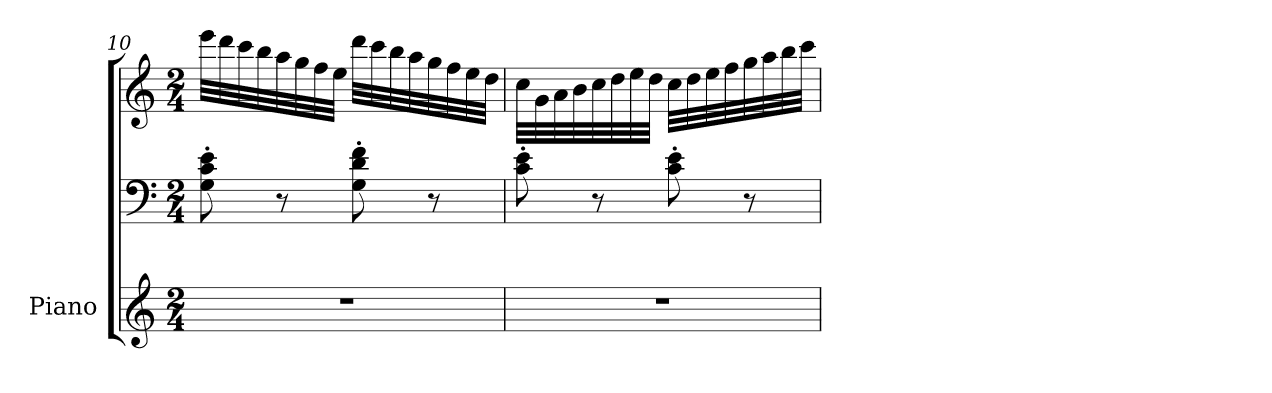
**kern	**kern	**kern
*part1	*part1	*part1
*staff3	*staff2	*staff1
*I"Piano	*	*
*I'Pno	*	*
*clefG2	*clefF4	*clefG2
*k[]	*k[]	*k[]
*M2/4	*M2/4	*M2/4
=10	=10	=10
2r	8G\' 8c\' 8e\'	32eee\LLL
.	.	32ddd\
.	.	32ccc\
.	.	32bb\
.	8r	32aa\
.	.	32gg\
.	.	32ff\
.	.	32ee\JJJ
.	8G\' 8d\' 8f\'	32ddd\LLL
.	.	32ccc\
.	.	32bb\
.	.	32aa\
.	8r	32gg\
.	.	32ff\
.	.	32ee\
.	.	32dd\JJJ
=11	=11	=11
2r	8c\' 8e\'	32cc\LLL
.	.	32g\
.	.	32a\
.	.	32b\
.	8r	32cc\
.	.	32dd\
.	.	32ee\
.	.	32dd\JJJ
.	8c\' 8e\'	32cc\LLL
.	.	32dd\
.	.	32ee\
.	.	32ff\
.	8r	32gg\
.	.	32aa\
.	.	32bb\
.	.	32ccc\JJJ
=	=	=
*-	*-	*-
